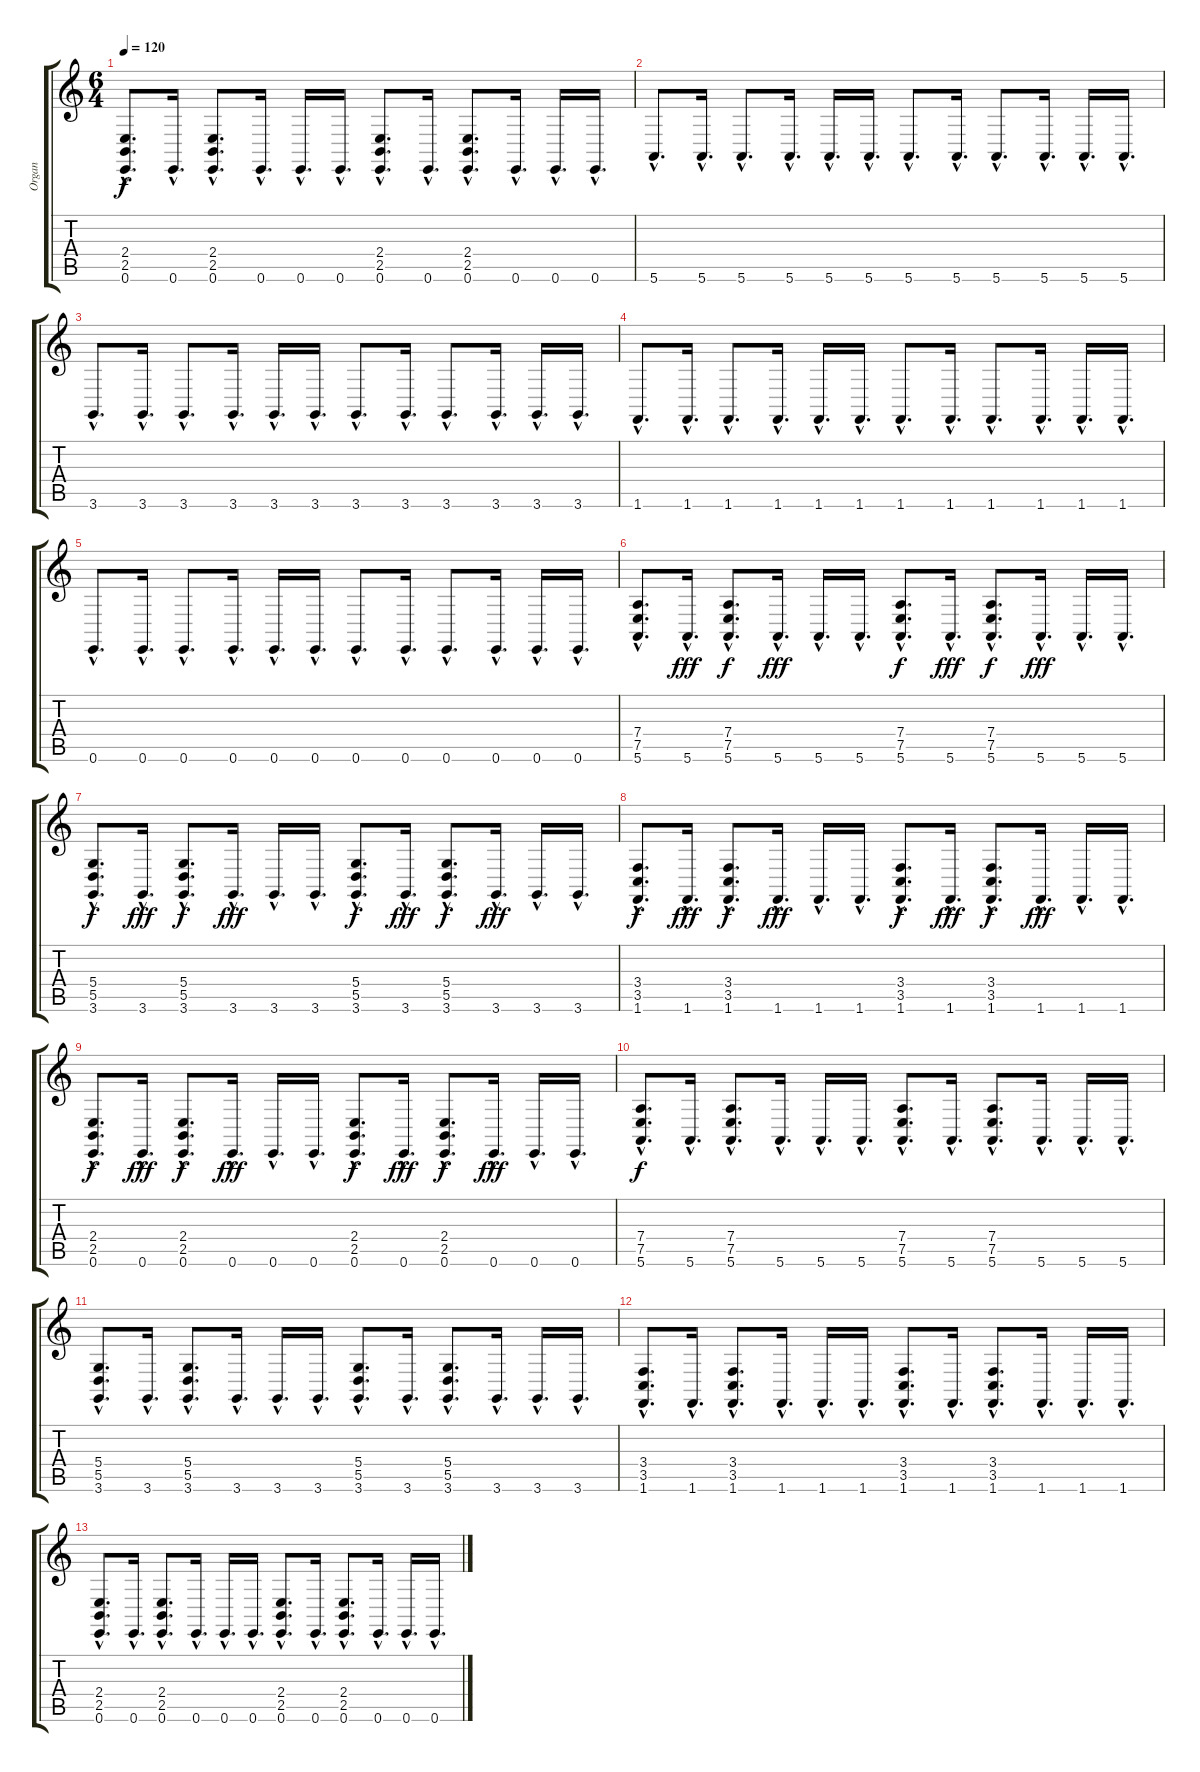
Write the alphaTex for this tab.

\track ("Organ" "Organ") {instrument drawbarorgan}
\staff {score tabs}
\tuning (E4 B3 G3 D3 A2 E2) {hide}
\ts (6 4)
\tempo 120
\clef g2
\ks c
(2.4{hac} 2.5{hac} 0.6{hac}).8{d dy f} 0.6{hac}.16{d} (2.4{hac} 2.5{hac} 0.6{hac}).8{d} 0.6{hac}.16{d} 0.6{hac}.16{d} 0.6{hac}.16{d} (2.4{hac} 2.5{hac} 0.6{hac}).8{d} 0.6{hac}.16{d} (2.4{hac} 2.5{hac} 0.6{hac}).8{d} 0.6{hac}.16{d} 0.6{hac}.16{d} 0.6{hac}.16{d} |
5.6{hac}.8{d} 5.6{hac}.16{d} 5.6{hac}.8{d} 5.6{hac}.16{d} 5.6{hac}.16{d} 5.6{hac}.16{d} 5.6{hac}.8{d} 5.6{hac}.16{d} 5.6{hac}.8{d} 5.6{hac}.16{d} 5.6{hac}.16{d} 5.6{hac}.16{d} |
3.6{hac}.8{d} 3.6{hac}.16{d} 3.6{hac}.8{d} 3.6{hac}.16{d} 3.6{hac}.16{d} 3.6{hac}.16{d} 3.6{hac}.8{d} 3.6{hac}.16{d} 3.6{hac}.8{d} 3.6{hac}.16{d} 3.6{hac}.16{d} 3.6{hac}.16{d} |
1.6{hac}.8{d} 1.6{hac}.16{d} 1.6{hac}.8{d} 1.6{hac}.16{d} 1.6{hac}.16{d} 1.6{hac}.16{d} 1.6{hac}.8{d} 1.6{hac}.16{d} 1.6{hac}.8{d} 1.6{hac}.16{d} 1.6{hac}.16{d} 1.6{hac}.16{d} |
0.6{hac}.8{d} 0.6{hac}.16{d} 0.6{hac}.8{d} 0.6{hac}.16{d} 0.6{hac}.16{d} 0.6{hac}.16{d} 0.6{hac}.8{d} 0.6{hac}.16{d} 0.6{hac}.8{d} 0.6{hac}.16{d} 0.6{hac}.16{d} 0.6{hac}.16{d} |
(7.4{hac} 7.5{hac} 5.6{hac}).8{d} 5.6{hac}.16{d dy fff} (7.4{hac} 7.5{hac} 5.6{hac}).8{d dy f} 5.6{hac}.16{d dy fff} 5.6{hac}.16{d} 5.6{hac}.16{d} (7.4{hac} 7.5{hac} 5.6{hac}).8{d dy f} 5.6{hac}.16{d dy fff} (7.4{hac} 7.5{hac} 5.6{hac}).8{d dy f} 5.6{hac}.16{d dy fff} 5.6{hac}.16{d} 5.6{hac}.16{d} |
(5.4{hac} 5.5{hac} 3.6{hac}).8{d dy f} 3.6{hac}.16{d dy fff} (5.4{hac} 5.5{hac} 3.6{hac}).8{d dy f} 3.6{hac}.16{d dy fff} 3.6{hac}.16{d} 3.6{hac}.16{d} (5.4{hac} 5.5{hac} 3.6{hac}).8{d dy f} 3.6{hac}.16{d dy fff} (5.4{hac} 5.5{hac} 3.6{hac}).8{d dy f} 3.6{hac}.16{d dy fff} 3.6{hac}.16{d} 3.6{hac}.16{d} |
(3.4{hac} 3.5{hac} 1.6{hac}).8{d dy f} 1.6{hac}.16{d dy fff} (3.4{hac} 3.5{hac} 1.6{hac}).8{d dy f} 1.6{hac}.16{d dy fff} 1.6{hac}.16{d} 1.6{hac}.16{d} (3.4{hac} 3.5{hac} 1.6{hac}).8{d dy f} 1.6{hac}.16{d dy fff} (3.4{hac} 3.5{hac} 1.6{hac}).8{d dy f} 1.6{hac}.16{d dy fff} 1.6{hac}.16{d} 1.6{hac}.16{d} |
(2.4{hac} 2.5{hac} 0.6{hac}).8{d dy f} 0.6{hac}.16{d dy fff} (2.4{hac} 2.5{hac} 0.6{hac}).8{d dy f} 0.6{hac}.16{d dy fff} 0.6{hac}.16{d} 0.6{hac}.16{d} (2.4{hac} 2.5{hac} 0.6{hac}).8{d dy f} 0.6{hac}.16{d dy fff} (2.4{hac} 2.5{hac} 0.6{hac}).8{d dy f} 0.6{hac}.16{d dy fff} 0.6{hac}.16{d} 0.6{hac}.16{d} |
(7.4{hac} 7.5{hac} 5.6{hac}).8{d dy f} 5.6{hac}.16{d} (7.4{hac} 7.5{hac} 5.6{hac}).8{d} 5.6{hac}.16{d} 5.6{hac}.16{d} 5.6{hac}.16{d} (7.4{hac} 7.5{hac} 5.6{hac}).8{d} 5.6{hac}.16{d} (7.4{hac} 7.5{hac} 5.6{hac}).8{d} 5.6{hac}.16{d} 5.6{hac}.16{d} 5.6{hac}.16{d} |
(5.4{hac} 5.5{hac} 3.6{hac}).8{d} 3.6{hac}.16{d} (5.4{hac} 5.5{hac} 3.6{hac}).8{d} 3.6{hac}.16{d} 3.6{hac}.16{d} 3.6{hac}.16{d} (5.4{hac} 5.5{hac} 3.6{hac}).8{d} 3.6{hac}.16{d} (5.4{hac} 5.5{hac} 3.6{hac}).8{d} 3.6{hac}.16{d} 3.6{hac}.16{d} 3.6{hac}.16{d} |
(3.4{hac} 3.5{hac} 1.6{hac}).8{d} 1.6{hac}.16{d} (3.4{hac} 3.5{hac} 1.6{hac}).8{d} 1.6{hac}.16{d} 1.6{hac}.16{d} 1.6{hac}.16{d} (3.4{hac} 3.5{hac} 1.6{hac}).8{d} 1.6{hac}.16{d} (3.4{hac} 3.5{hac} 1.6{hac}).8{d} 1.6{hac}.16{d} 1.6{hac}.16{d} 1.6{hac}.16{d} |
(2.4{hac} 2.5{hac} 0.6{hac}).8{d} 0.6{hac}.16{d} (2.4{hac} 2.5{hac} 0.6{hac}).8{d} 0.6{hac}.16{d} 0.6{hac}.16{d} 0.6{hac}.16{d} (2.4{hac} 2.5{hac} 0.6{hac}).8{d} 0.6{hac}.16{d} (2.4{hac} 2.5{hac} 0.6{hac}).8{d} 0.6{hac}.16{d} 0.6{hac}.16{d} 0.6{hac}.16{d}
